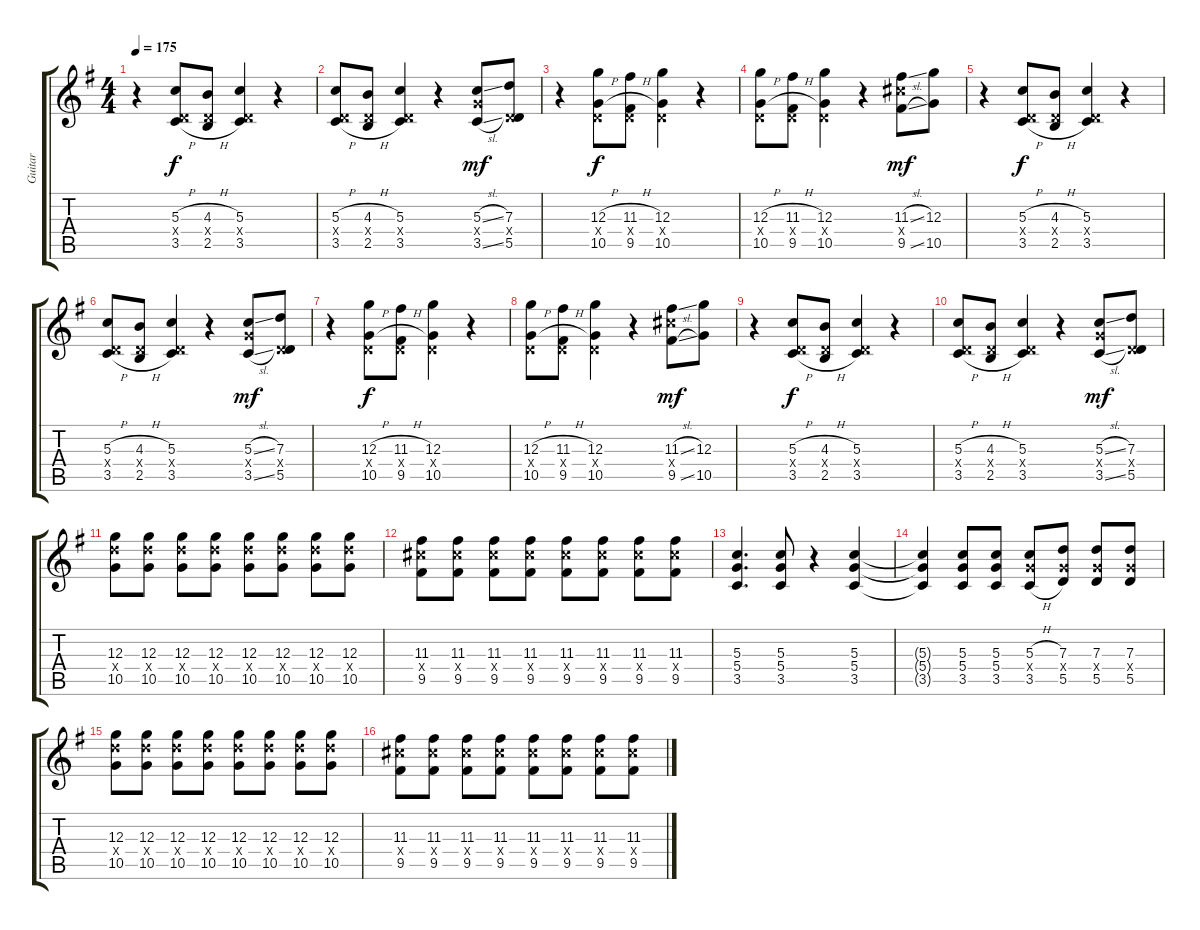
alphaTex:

\track ("Guitar" "Guitar") {instrument electricguitarjazz}
\staff {score tabs}
\tuning (E4 B3 G3 D3 A2 D2) {hide}
\ts (4 4)
\tempo 175
\clef g2
\ks g
r.4{dy mf} (5.3{h} 0.4{x} 3.5{h}).8{dy f} (4.3{h} 0.4{x} 2.5{h}).8 (5.3 0.4{x} 3.5).4 r.4 |
(5.3{h} 0.4{x} 3.5{h}).8 (4.3{h} 0.4{x} 2.5{h}).8 (5.3 0.4{x} 3.5).4 r.4 (5.3{sl} 5.4{x} 3.5{sl}).8{dy mf} (7.3 0.4{x} 5.5).8 |
r.4 (12.3{h} 0.4{x} 10.5{h}).8{dy f} (11.3{h} 0.4{x} 9.5{h}).8 (12.3 0.4{x} 10.5).4 r.4 |
(12.3{h} 0.4{x} 10.5{h}).8 (11.3{h} 0.4{x} 9.5{h}).8 (12.3 0.4{x} 10.5).4 r.4 (11.3{sl} 11.4{x} 9.5{sl}).8{dy mf} (12.3 10.5).8 |
r.4 (5.3{h} 0.4{x} 3.5{h}).8{dy f} (4.3{h} 0.4{x} 2.5{h}).8 (5.3 0.4{x} 3.5).4 r.4 |
(5.3{h} 0.4{x} 3.5{h}).8 (4.3{h} 0.4{x} 2.5{h}).8 (5.3 0.4{x} 3.5).4 r.4 (5.3{sl} 5.4{x} 3.5{sl}).8{dy mf} (7.3 0.4{x} 5.5).8 |
r.4 (12.3{h} 0.4{x} 10.5{h}).8{dy f} (11.3{h} 0.4{x} 9.5{h}).8 (12.3 0.4{x} 10.5).4 r.4 |
(12.3{h} 0.4{x} 10.5{h}).8 (11.3{h} 0.4{x} 9.5{h}).8 (12.3 0.4{x} 10.5).4 r.4 (11.3{sl} 11.4{x} 9.5{sl}).8{dy mf} (12.3 10.5).8 |
r.4 (5.3{h} 0.4{x} 3.5{h}).8{dy f} (4.3{h} 0.4{x} 2.5{h}).8 (5.3 0.4{x} 3.5).4 r.4 |
(5.3{h} 0.4{x} 3.5{h}).8 (4.3{h} 0.4{x} 2.5{h}).8 (5.3 0.4{x} 3.5).4 r.4 (5.3{sl} 5.4{x} 3.5{sl}).8{dy mf} (7.3 0.4{x} 5.5).8 |
(12.3 12.4{x} 10.5).8 (12.3 12.4{x} 10.5).8 (12.3 12.4{x} 10.5).8 (12.3 12.4{x} 10.5).8 (12.3 12.4{x} 10.5).8 (12.3 12.4{x} 10.5).8 (12.3 12.4{x} 10.5).8 (12.3 12.4{x} 10.5).8 |
(11.3 11.4{x} 9.5).8 (11.3 11.4{x} 9.5).8 (11.3 11.4{x} 9.5).8 (11.3 11.4{x} 9.5).8 (11.3 11.4{x} 9.5).8 (11.3 11.4{x} 9.5).8 (11.3 11.4{x} 9.5).8 (11.3 11.4{x} 9.5).8 |
(5.3 5.4 3.5).4{d} (5.3 5.4 3.5).8 r.4 (5.3 5.4 3.5).4 |
(5.3{t} 5.4{t} 3.5{t}).4 (5.3 5.4 3.5).8 (5.3 5.4 3.5).8 (5.3{h} 5.4{x} 3.5{h}).8 (7.3 5.4{x} 5.5).8 (7.3 5.4{x} 5.5).8 (7.3 5.4{x} 5.5).8 |
(12.3 12.4{x} 10.5).8 (12.3 12.4{x} 10.5).8 (12.3 12.4{x} 10.5).8 (12.3 12.4{x} 10.5).8 (12.3 12.4{x} 10.5).8 (12.3 12.4{x} 10.5).8 (12.3 12.4{x} 10.5).8 (12.3 12.4{x} 10.5).8 |
(11.3 11.4{x} 9.5).8 (11.3 11.4{x} 9.5).8 (11.3 11.4{x} 9.5).8 (11.3 11.4{x} 9.5).8 (11.3 11.4{x} 9.5).8 (11.3 11.4{x} 9.5).8 (11.3 11.4{x} 9.5).8 (11.3 11.4{x} 9.5).8
